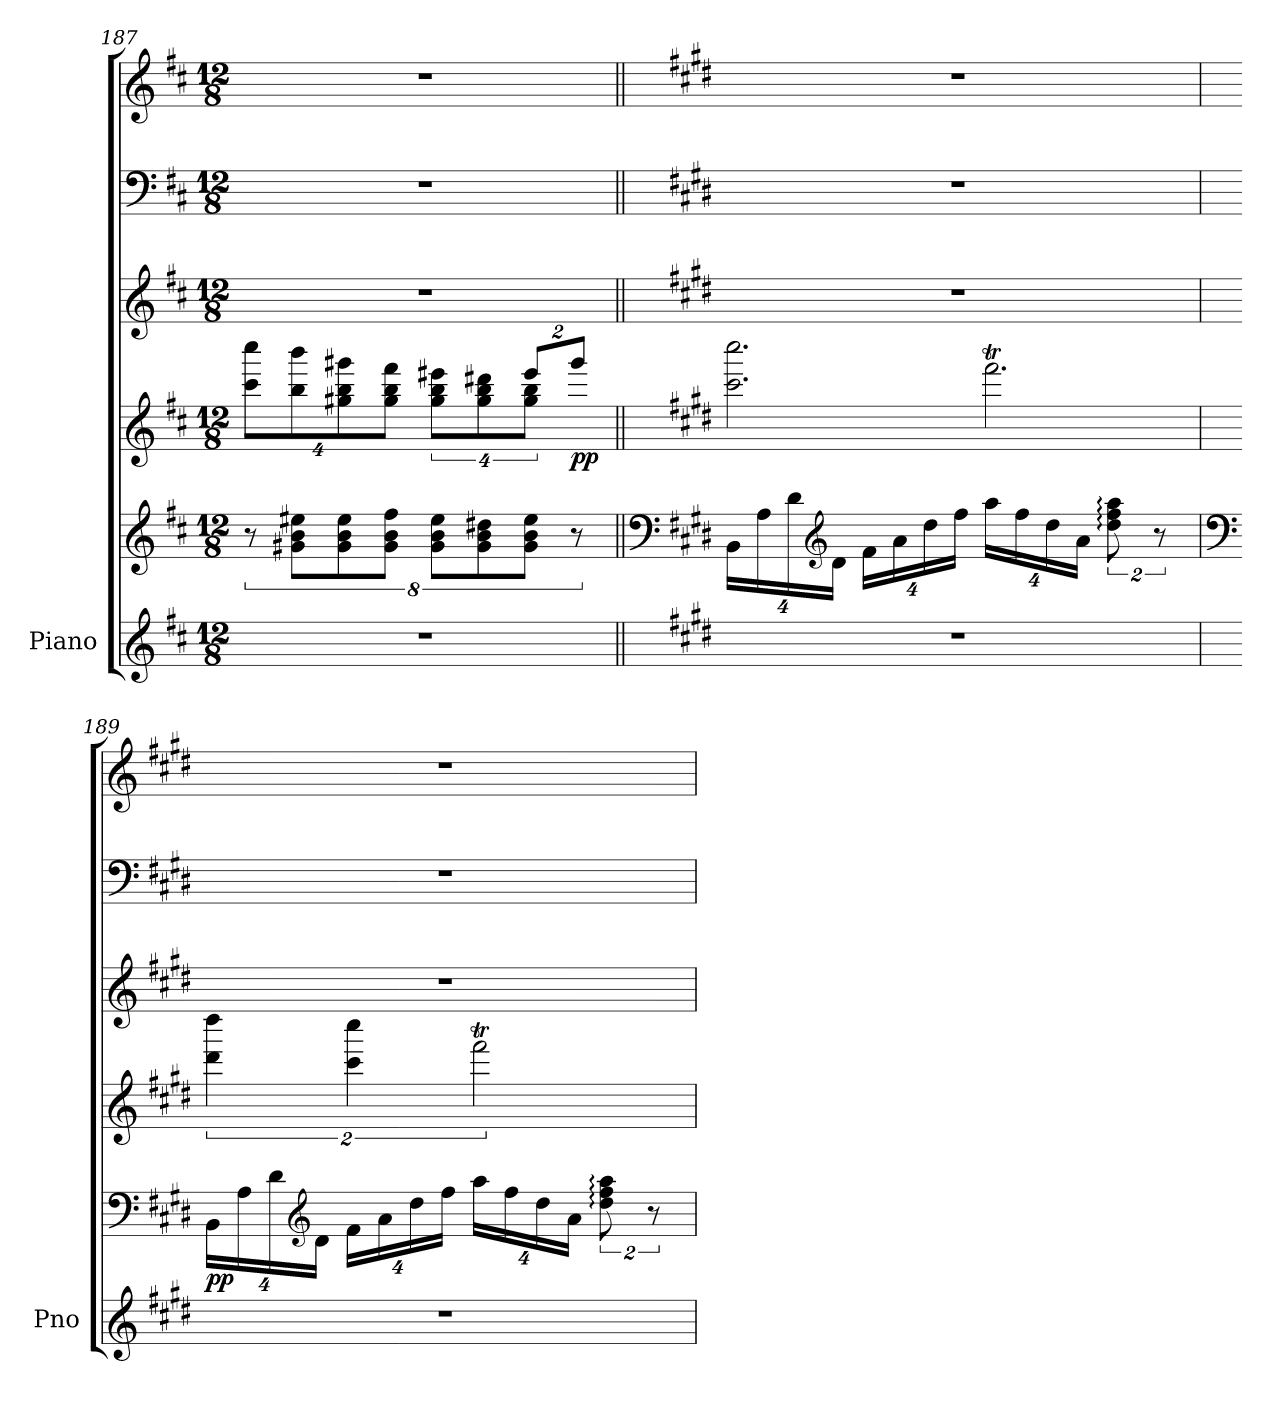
**kern	**kern	**kern	**kern	**kern	**kern	**dynam
*part1	*part1	*part1	*part1	*part1	*part1	*part1
*staff6	*staff5	*staff4	*staff3	*staff2	*staff1	*staff1/2/3/4/5/6
*I"Piano	*	*	*	*	*	*
*I'Pno	*	*	*	*	*	*
*clefG2	*clefG2	*clefG2	*clefG2	*clefF4	*clefG2	*
*k[f#c#]	*k[f#c#]	*k[f#c#]	*k[f#c#]	*k[f#c#]	*k[f#c#]	*
*M12/8	*M12/8	*M12/8	*M12/8	*M12/8	*M12/8	*
*MM110	*MM110	*MM110	*MM110	*MM110	*MM110	*
=187	=187	=187	=187	=187	=187	=187
*	*	*^	*	*	*	*
1.r	16%3r	8%3ryy	16%3ccc#\ 16%3cccc#\L	1.r	1.r	1.r	.
*	*	*	*	*	*	*MM140	*
.	16%3g#X\ 16%3b\ 16%3ee#X\L	.	16%3bb\ 16%3bbb\	.	.	.	.
.	16%3g#\ 16%3b\ 16%3ee#\	8%3ryy	16%3gg#X\ 16%3bb\ 16%3ggg#X\	.	.	.	.
*	*	*	*	*	*	*MM150	*
.	16%3g#\ 16%3b\ 16%3ff#\J	.	16%3gg#\ 16%3bb\ 16%3fff#\J	.	.	.	.
.	16%3g#\ 16%3b\ 16%3ee#\L	8%3ryy	16%3gg#\ 16%3bb\ 16%3eee#X\L	.	.	.	.
*	*	*	*	*	*	*MM120	*
.	16%3g#\ 16%3b\ 16%3dd#X\	.	16%3gg#\ 16%3bb\ 16%3ddd#X\	.	.	.	.
*	*	*	*	*	*	*MM100	*
.	16%3g#\ 16%3b\ 16%3ee#\J	16%3eee#/L	16%3gg#\ 16%3bb\J	.	.	.	.
*	*	*	*	*	*	*MM80	*
!	!	!	!	!	!	!	!LO:DY:b=4
.	16%3r	16%3ggg#/J	16%3ryy	.	.	.	pp
*	*	*v	*v	*	*	*	*
!!LO:PB:g=z
=188||	=188||	=188||	=188||	=188||	=188||	=188||
*	*clefF4	*	*	*	*	*
*k[f#c#g#d#]	*k[f#c#g#d#]	*k[f#c#g#d#]	*k[f#c#g#d#]	*k[f#c#g#d#]	*k[f#c#g#d#]	*
*	*	*	*	*	*MM160	*
*	*	*^	*	*	*	*
!	!	!	!	!	!	!	!LO:DY:b=5
!	!	!	!	!	!	!	!LO:DY:n=1:b=4
!	!	!	!	!	!	!	!LO:DY:n=2:b=4
*	*	*v	*v	*	*	*	*
1.r	32%3BB\LL	2.ccc#\ 2.cccc#\	1.r	1.r	1.r	pp p other-dynamics
.	32%3A\	.	.	.	.	.
.	32%3d#\	.	.	.	.	.
*	*clefG2	*	*	*	*	*
.	32%3d#\JJ	.	.	.	.	.
*	*	*	*	*	*MM150	*
.	32%3f#\LL	.	.	.	.	.
.	32%3a\	.	.	.	.	.
.	32%3dd#\	.	.	.	.	.
.	32%3ff#\JJ	.	.	.	.	.
*	*	*	*	*	*MM140	*
.	32%3aa\LL	2.fff#T\	.	.	.	.
.	32%3ff#\	.	.	.	.	.
.	32%3dd#\	.	.	.	.	.
.	32%3a\JJ	.	.	.	.	.
.	16%3dd#\: 16%3ff#\: 16%3aa\:	.	.	.	.	.
.	16%3r	.	.	.	.	.
=189	=189	=189	=189	=189	=189	=189
*	*clefF4	*	*	*	*	*
*	*	*	*	*	*MM160	*
!	!	!	!	!	!	!LO:DY:b=5
1.r	32%3BB\LL	8%3ddd#\ 8%3dddd#\	1.r	1.r	1.r	pp
.	32%3A\	.	.	.	.	.
.	32%3d#\	.	.	.	.	.
*	*clefG2	*	*	*	*	*
.	32%3d#\JJ	.	.	.	.	.
*	*	*	*	*	*MM150	*
.	32%3f#\LL	8%3ccc#\ 8%3cccc#\	.	.	.	.
.	32%3a\	.	.	.	.	.
.	32%3dd#\	.	.	.	.	.
.	32%3ff#\JJ	.	.	.	.	.
*	*	*	*	*	*MM140	*
.	32%3aa\LL	4%3fff#T\	.	.	.	.
.	32%3ff#\	.	.	.	.	.
.	32%3dd#\	.	.	.	.	.
.	32%3a\JJ	.	.	.	.	.
.	16%3dd#\: 16%3ff#\: 16%3aa\:	.	.	.	.	.
.	16%3r	.	.	.	.	.
=	=	=	=	=	=	=
*-	*-	*-	*-	*-	*-	*-
